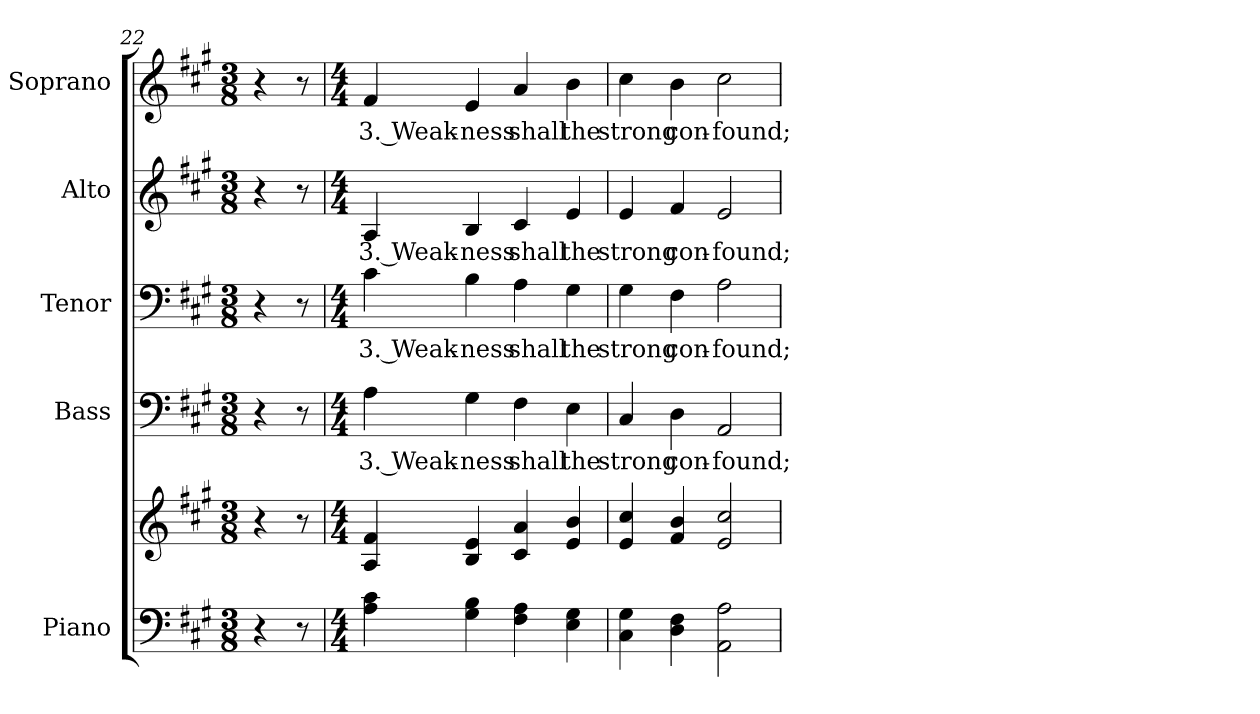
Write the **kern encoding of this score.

**kern	**kern	**kern	**text	**kern	**text	**kern	**text	**kern	**text
*part5	*part5	*part4	*part4	*part3	*part3	*part2	*part2	*part1	*part1
*staff6	*staff5	*staff4	*staff4	*staff3	*staff3	*staff2	*staff2	*staff1	*staff1
*I"Piano	*	*I"Bass	*	*I"Tenor	*	*I"Alto	*	*I"Soprano	*
*I'Pno.	*	*I'B.	*	*I'T.	*	*I'A.	*	*I'S.	*
*clefF4	*clefG2	*clefF4	*	*clefF4	*	*clefG2	*	*clefG2	*
*k[f#c#g#]	*k[f#c#g#]	*k[f#c#g#]	*	*k[f#c#g#]	*	*k[f#c#g#]	*	*k[f#c#g#]	*
*A:	*A:	*A:	*	*A:	*	*A:	*	*A:	*
*M3/8	*M3/8	*M3/8	*	*M3/8	*	*M3/8	*	*M3/8	*
=22	=22	=22	=22	=22	=22	=22	=22	=22	=22
4r	4r	4r	.	4r	.	4r	.	4r	.
8r	8r	8r	.	8r	.	8r	.	8r	.
=23	=23	=23	=23	=23	=23	=23	=23	=23	=23
*M4/4	*M4/4	*M4/4	*	*M4/4	*	*M4/4	*	*M4/4	*
!	!	!	!LO:LY:b:color=#000000	!	!	!	!	!	!
!	!	!	!	!	!LO:LY:b:color=#000000	!	!	!	!
!	!	!	!	!	!	!	!LO:LY:b:color=#000000	!	!
!	!	!	!	!	!	!	!	!	!LO:LY:b:color=#000000
4Ai\ 4c#i	4Ai/ 4f#i	4Ai\	3. Weak-	4c#i\	3. Weak-	4Ai/	3. Weak-	4f#i/	3. Weak-
!	!	!	!LO:LY:b:color=#000000	!	!	!	!	!	!
!	!	!	!	!	!LO:LY:b:color=#000000	!	!	!	!
!	!	!	!	!	!	!	!LO:LY:b:color=#000000	!	!
!	!	!	!	!	!	!	!	!	!LO:LY:b:color=#000000
4G#i\ 4Bi	4Bi/ 4ei	4G#i\	-ness	4Bi\	-ness	4Bi/	-ness	4ei/	-ness
!	!	!	!LO:LY:b:color=#000000	!	!	!	!	!	!
!	!	!	!	!	!LO:LY:b:color=#000000	!	!	!	!
!	!	!	!	!	!	!	!LO:LY:b:color=#000000	!	!
!	!	!	!	!	!	!	!	!	!LO:LY:b:color=#000000
4F#i\ 4Ai	4c#i/ 4ai	4F#i\	shall	4Ai\	shall	4c#i/	shall	4ai/	shall
!	!	!	!LO:LY:b:color=#000000	!	!	!	!	!	!
!	!	!	!	!	!LO:LY:b:color=#000000	!	!	!	!
!	!	!	!	!	!	!	!LO:LY:b:color=#000000	!	!
!	!	!	!	!	!	!	!	!	!LO:LY:b:color=#000000
4Ei\ 4G#i	4ei/ 4bi	4Ei\	the	4G#i\	the	4ei/	the	4bi\	the
!!LO:PB:g=z
=24	=24	=24	=24	=24	=24	=24	=24	=24	=24
!	!	!	!LO:LY:b:color=#000000	!	!	!	!	!	!
!	!	!	!	!	!LO:LY:b:color=#000000	!	!	!	!
!	!	!	!	!	!	!	!LO:LY:b:color=#000000	!	!
!	!	!	!	!	!	!	!	!	!LO:LY:b:color=#000000
4C#i\ 4G#i	4ei/ 4cc#i	4C#i/	strong	4G#i\	strong	4ei/	strong	4cc#i\	strong
!	!	!	!LO:LY:b:color=#000000	!	!	!	!	!	!
!	!	!	!	!	!LO:LY:b:color=#000000	!	!	!	!
!	!	!	!	!	!	!	!LO:LY:b:color=#000000	!	!
!	!	!	!	!	!	!	!	!	!LO:LY:b:color=#000000
4Di\ 4F#i	4f#i/ 4bi	4Di\	con-	4F#i\	con-	4f#i/	con-	4bi\	con-
!	!	!	!LO:LY:b:color=#000000	!	!	!	!	!	!
!	!	!	!	!	!LO:LY:b:color=#000000	!	!	!	!
!	!	!	!	!	!	!	!LO:LY:b:color=#000000	!	!
!	!	!	!	!	!	!	!	!	!LO:LY:b:color=#000000
2AAi\ 2Ai	2ei/ 2cc#i	2AAi/	-found;	2Ai\	-found;	2ei/	-found;	2cc#i\	-found;
=	=	=	=	=	=	=	=	=	=
*-	*-	*-	*-	*-	*-	*-	*-	*-	*-
